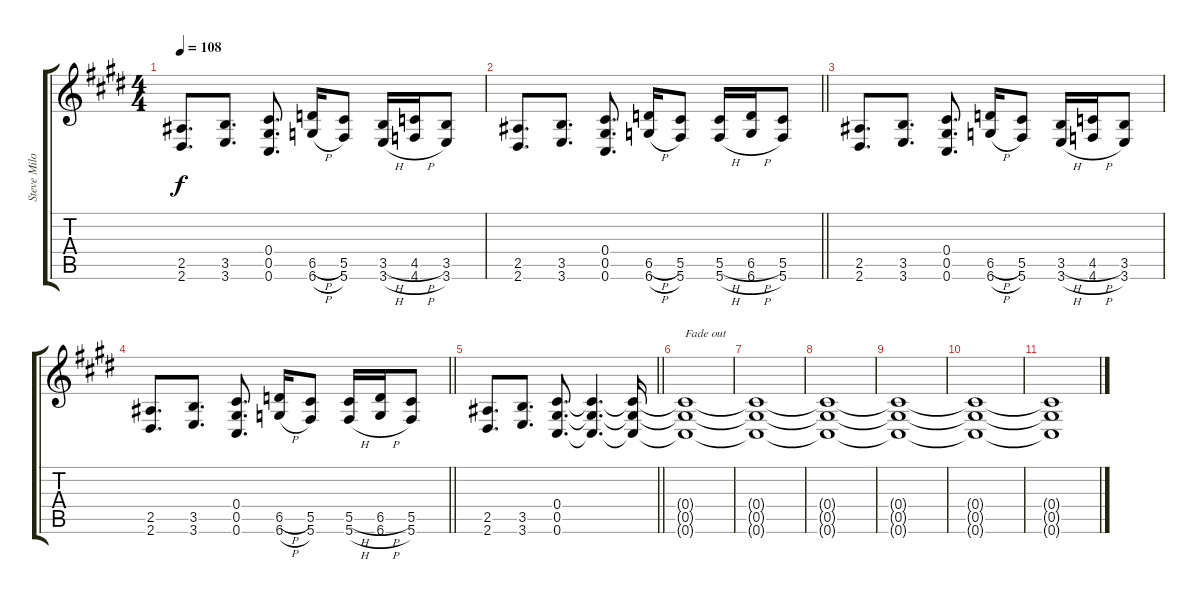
\track ("Steve Miloszewski" "Steve Milo") {instrument distortionguitar}
\staff {score tabs}
\tuning (Eb4 Bb3 Gb3 Db3 Ab2 Db2) {hide}
\ts (4 4)
\tempo 108
\clef g2
\ks c#minor
(2.5 2.6).8{d dy f} (3.5 3.6).8{d} (0.4 0.5 0.6).8{d} (6.5{h} 6.6{h}).16 (5.5 5.6).8 (3.5{h} 3.6{h}).16 (4.5{h} 4.6{h}).16 (3.5 3.6).8 |
\barLineRight lightlight
(2.5 2.6).8{d} (3.5 3.6).8{d} (0.4 0.5 0.6).8{d} (6.5{h} 6.6{h}).16 (5.5 5.6).8 (5.5{h} 5.6{h}).16 (6.5{h} 6.6{h}).16 (5.5 5.6).8 |
(2.5 2.6).8{d} (3.5 3.6).8{d} (0.4 0.5 0.6).8{d} (6.5{h} 6.6{h}).16 (5.5 5.6).8 (3.5{h} 3.6{h}).16 (4.5{h} 4.6{h}).16 (3.5 3.6).8 |
\barLineRight lightlight
(2.5 2.6).8{d} (3.5 3.6).8{d} (0.4 0.5 0.6).8{d} (6.5{h} 6.6{h}).16 (5.5 5.6).8 (5.5{h} 5.6{h}).16 (6.5{h} 6.6{h}).16 (5.5 5.6).8 |
\barLineRight lightlight
(2.5 2.6).8{d} (3.5 3.6).8{d} (0.4 0.5 0.6).8{d} (0.4{t} 0.5{t} 0.6{t}).4{d} (0.4{t} 0.5{t} 0.6{t}).16 |
(0.4{t} 0.5{t} 0.6{t}).1{txt "Fade out" volume 0} |
(0.4{t} 0.5{t} 0.6{t}).1 |
(0.4{t} 0.5{t} 0.6{t}).1 |
(0.4{t} 0.5{t} 0.6{t}).1 |
(0.4{t} 0.5{t} 0.6{t}).1 |
(0.4{t} 0.5{t} 0.6{t}).1
